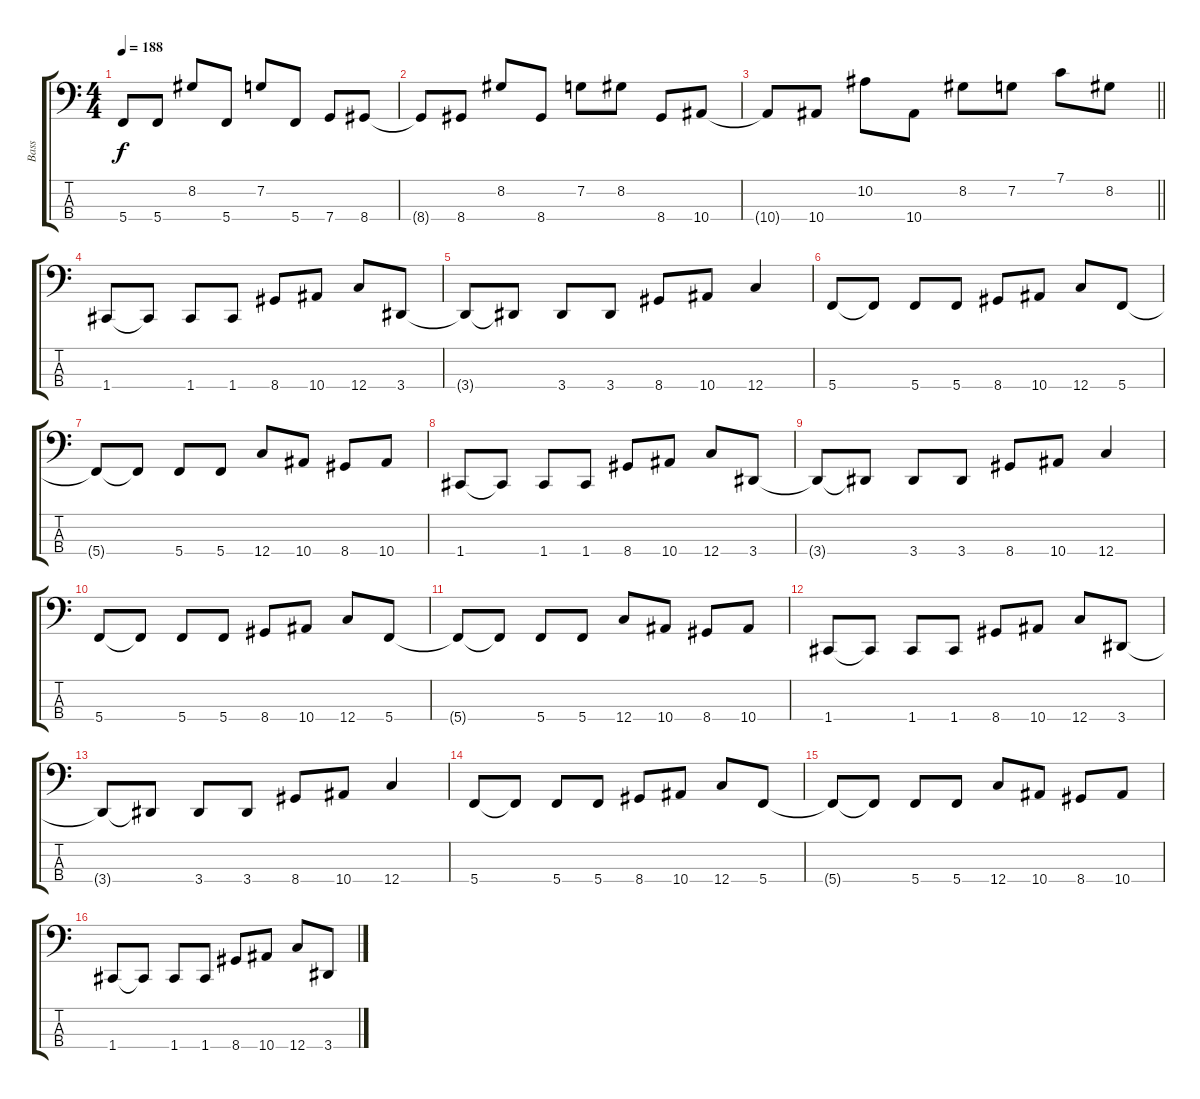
\track ("Bass" "Bass") {instrument electricbasspick}
\staff {score tabs}
\tuning (F2 C2 G1 C1) {hide}
\ts (4 4)
\tempo 188
\clef f4
\ks c
5.4{t}.8{dy f} 5.4.8 8.2.8 5.4.8 7.2.8 5.4.8 7.4.8 8.4.8 |
8.4{t}.8 8.4.8 8.2.8 8.4.8 7.2.8 8.2.8 8.4.8 10.4.8 |
\barLineRight lightlight
10.4{t}.8 10.4.8 10.2.8 10.4.8 8.2.8 7.2.8 7.1.8 8.2.8 |
\section ("" " ")
1.4.8 1.4{t}.8 1.4.8 1.4.8 8.4.8 10.4.8 12.4.8 3.4.8 |
3.4{t}.8 3.4{t}.8 3.4.8 3.4.8 8.4.8 10.4.8 12.4.4 |
5.4.8 5.4{t}.8 5.4.8 5.4.8 8.4.8 10.4.8 12.4.8 5.4.8 |
5.4{t}.8 5.4{t}.8 5.4.8 5.4.8 12.4.8 10.4.8 8.4.8 10.4.8 |
1.4.8 1.4{t}.8 1.4.8 1.4.8 8.4.8 10.4.8 12.4.8 3.4.8 |
3.4{t}.8 3.4{t}.8 3.4.8 3.4.8 8.4.8 10.4.8 12.4.4 |
5.4.8 5.4{t}.8 5.4.8 5.4.8 8.4.8 10.4.8 12.4.8 5.4.8 |
5.4{t}.8 5.4{t}.8 5.4.8 5.4.8 12.4.8 10.4.8 8.4.8 10.4.8 |
1.4.8 1.4{t}.8 1.4.8 1.4.8 8.4.8 10.4.8 12.4.8 3.4.8 |
3.4{t}.8 3.4{t}.8 3.4.8 3.4.8 8.4.8 10.4.8 12.4.4 |
5.4.8 5.4{t}.8 5.4.8 5.4.8 8.4.8 10.4.8 12.4.8 5.4.8 |
5.4{t}.8 5.4{t}.8 5.4.8 5.4.8 12.4.8 10.4.8 8.4.8 10.4.8 |
1.4.8 1.4{t}.8 1.4.8 1.4.8 8.4.8 10.4.8 12.4.8 3.4.8
